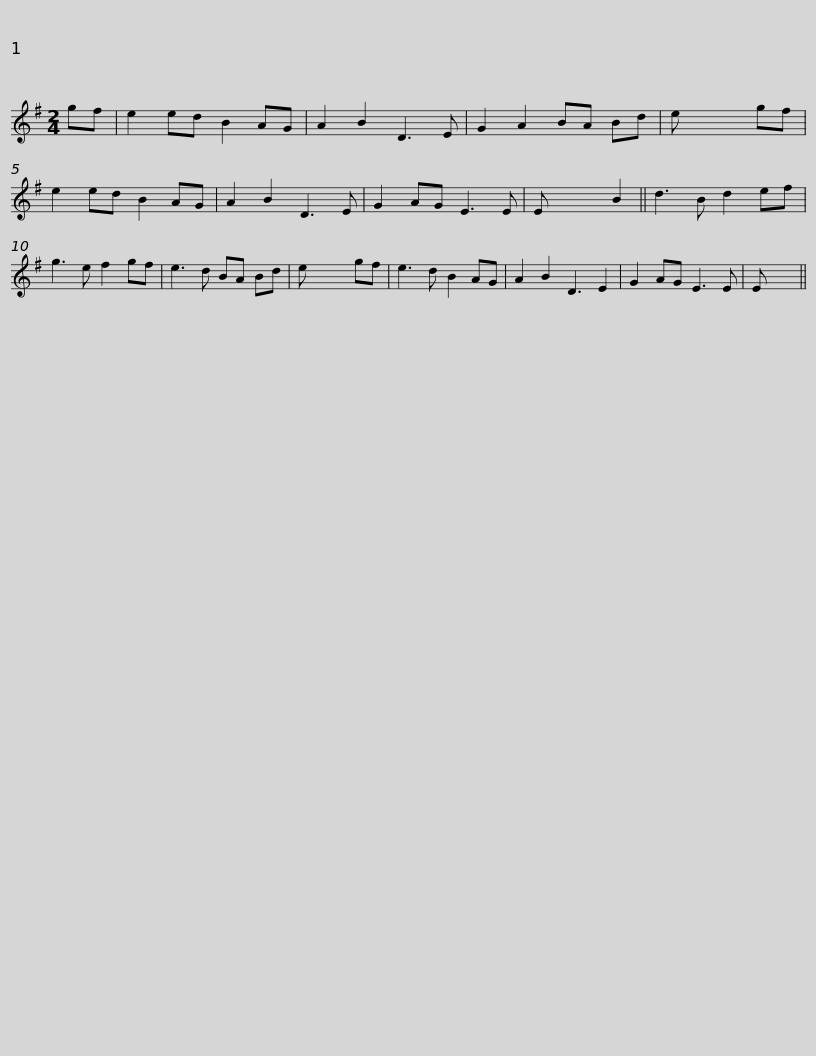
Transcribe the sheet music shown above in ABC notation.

X:1
L:1/8
M:2/4
I:linebreak $
K:Emin
V:1 treble
V:1
 gf | e2 ed B2 AG | A2 B2 D3 E | G2 A2 BA Bd | e x4 gf | %5
 e2 ed B2 AG | A2 B2 D3 E | G2 AG E3 E |$ E x4 B2 || d3 B d2 ef | %10
 g3 e f2 gf | e3 d BA Bd | e x4 gf | e3 d B2 AG | A2 B2 D3 E2 | %15
 G2 AG E3 E | E x4 || %17
